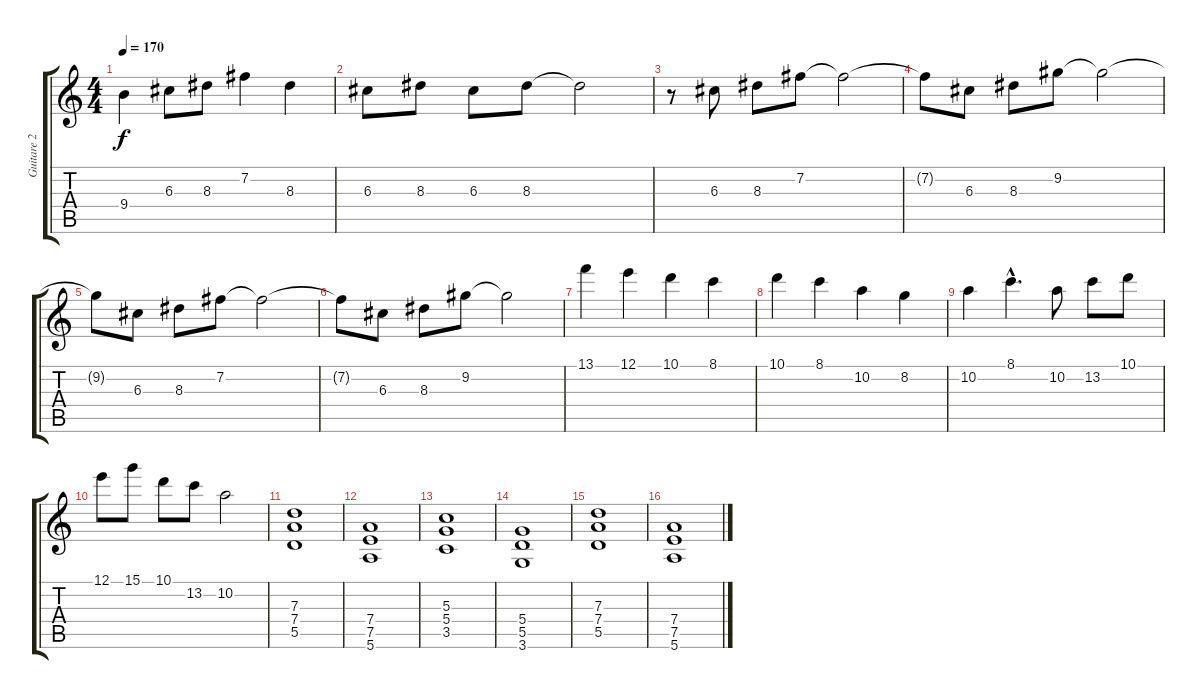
\track ("Guitare 2" "Guitare 2") {instrument acousticguitarsteel}
\staff {score tabs}
\tuning (E4 B3 G3 D3 A2 E2) {hide}
\ts (4 4)
\tempo 170
\clef g2
\ks c
9.4.4{dy f} 6.3.8 8.3.8 7.2.4 8.3.4 |
6.3.8 8.3.8 6.3.8 8.3.8 8.3{t}.2 |
r.8 6.3.8 8.3.8 7.2.8 7.2{t}.2 |
7.2{t}.8 6.3.8 8.3.8 9.2.8 9.2{t}.2 |
9.2{t}.8 6.3.8 8.3.8 7.2.8 7.2{t}.2 |
7.2{t}.8 6.3.8 8.3.8 9.2.8 9.2{t}.2 |
13.1.4 12.1.4 10.1.4 8.1.4 |
10.1.4 8.1.4 10.2.4 8.2.4 |
10.2.4 8.1{hac}.4{d} 10.2.8 13.2.8 10.1.8 |
12.1.8 15.1.8 10.1.8 13.2.8 10.2.2 |
(7.3 7.4 5.5).1 |
(7.4 7.5 5.6).1 |
(5.3 5.4 3.5).1 |
(5.4 5.5 3.6).1 |
(7.3 7.4 5.5).1 |
(7.4 7.5 5.6).1
